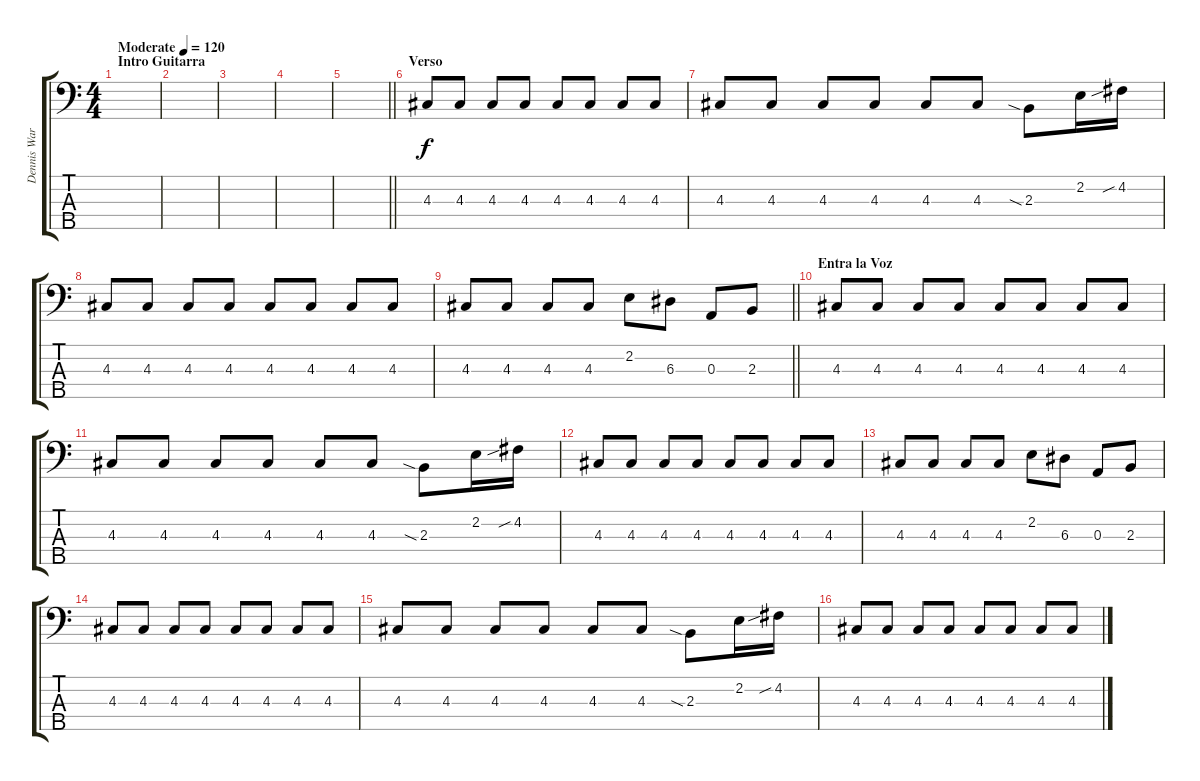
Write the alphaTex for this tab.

\track ("Dennis Ward" "Dennis War") {instrument electricbassfinger}
\staff {score tabs}
\tuning (G2 D2 A1 E1 B0) {hide}
\ts (4 4)
\section ("" "Intro Guitarra")
\tempo (120 "Moderate")
\clef f4
\ks c
|
|
|
|
\barLineRight lightlight
|
\section ("" "Verso")
4.3.8 4.3.8 4.3.8 4.3.8 4.3.8 4.3.8 4.3.8 4.3.8 |
4.3.8 4.3.8 4.3.8 4.3.8 4.3.8 4.3.8 2.3{sia}.8 2.2.16 4.2{sib}.16 |
4.3.8 4.3.8 4.3.8 4.3.8 4.3.8 4.3.8 4.3.8 4.3.8 |
\barLineRight lightlight
4.3.8 4.3.8 4.3.8 4.3.8 2.2.8 6.3.8 0.3.8 2.3.8 |
\section ("" "Entra la Voz")
4.3.8 4.3.8 4.3.8 4.3.8 4.3.8 4.3.8 4.3.8 4.3.8 |
4.3.8 4.3.8 4.3.8 4.3.8 4.3.8 4.3.8 2.3{sia}.8 2.2.16 4.2{sib}.16 |
4.3.8 4.3.8 4.3.8 4.3.8 4.3.8 4.3.8 4.3.8 4.3.8 |
4.3.8 4.3.8 4.3.8 4.3.8 2.2.8 6.3.8 0.3.8 2.3.8 |
4.3.8 4.3.8 4.3.8 4.3.8 4.3.8 4.3.8 4.3.8 4.3.8 |
4.3.8 4.3.8 4.3.8 4.3.8 4.3.8 4.3.8 2.3{sia}.8 2.2.16 4.2{sib}.16 |
4.3.8 4.3.8 4.3.8 4.3.8 4.3.8 4.3.8 4.3.8 4.3.8
